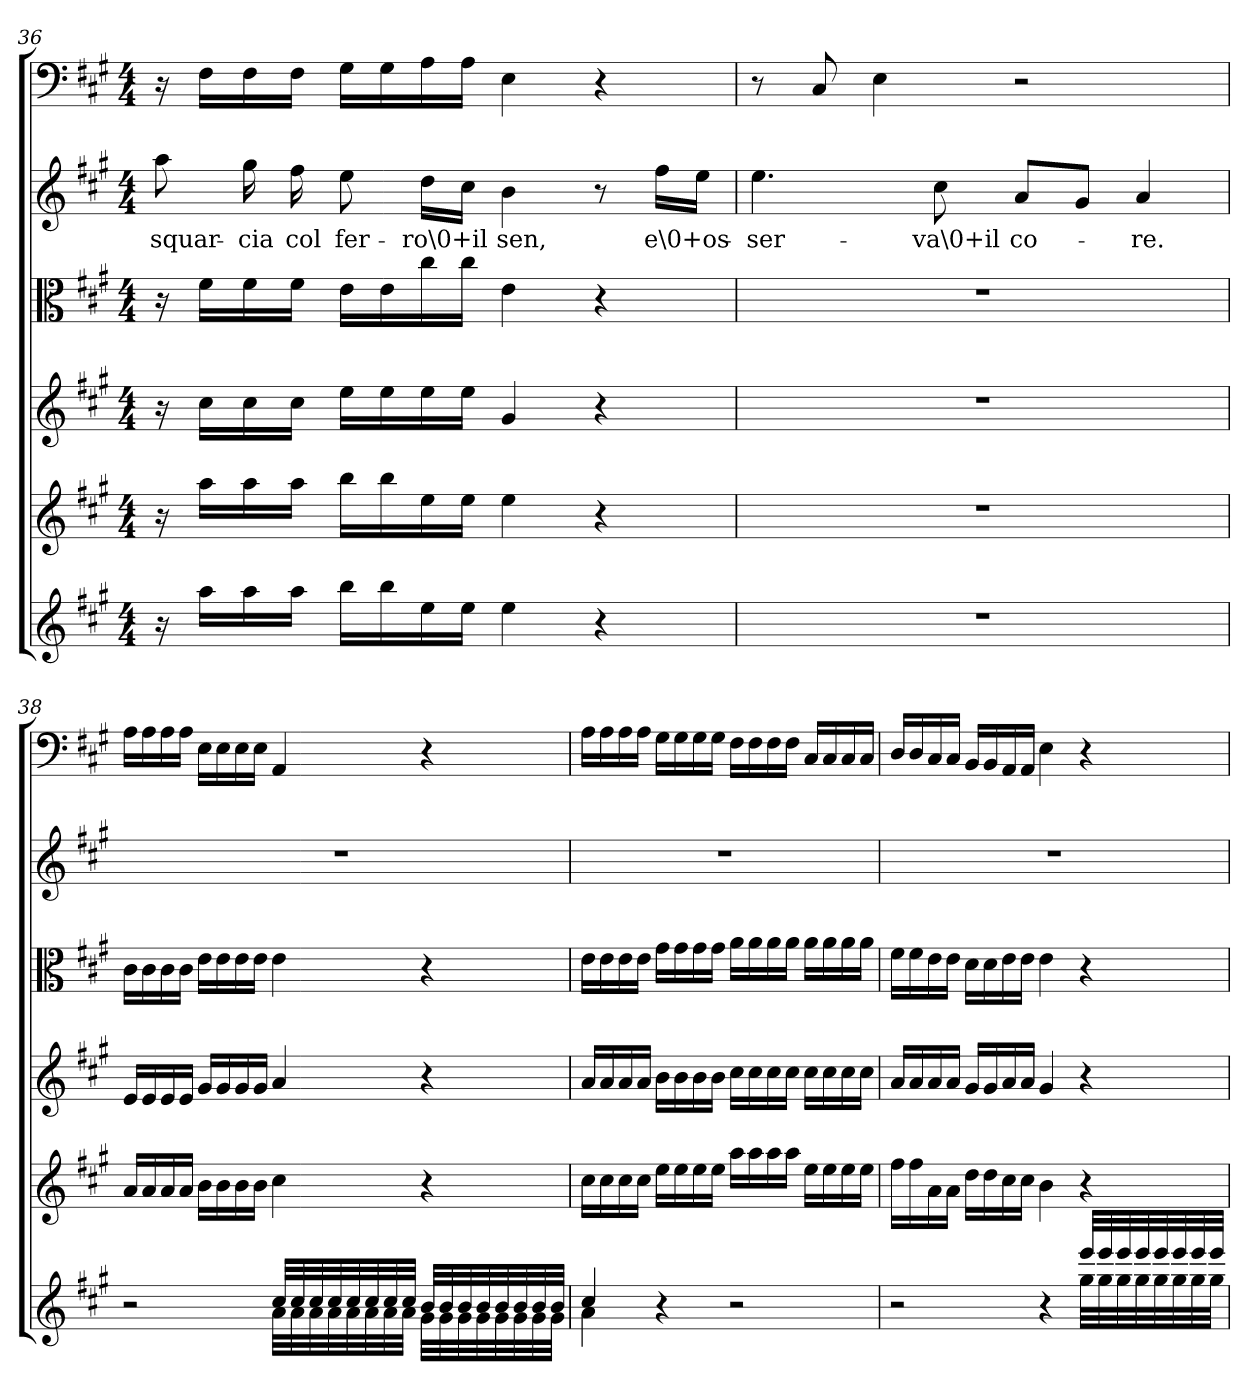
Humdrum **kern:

**kern	**kern	**kern	**kern	**kern	**text	**kern
*part6	*part5	*part4	*part3	*part2	*part2	*part1
*staff6	*staff5	*staff4	*staff3	*staff2	*staff2	*staff1
*clefG2	*clefG2	*clefG2	*clefC3	*clefG2	*	*clefF4
*k[f#c#g#]	*k[f#c#g#]	*k[f#c#g#]	*k[f#c#g#]	*k[f#c#g#]	*	*k[f#c#g#]
*A:	*A:	*A:	*A:	*A:	*	*A:
*M4/4	*M4/4	*M4/4	*M4/4	*M4/4	*	*M4/4
=36	=36	=36	=36	=36	=36	=36
16r	16r	16r	16r	8aa\	squar-	16r
16aa\LL	16aa\LL	16cc#\LL	16f#\LL	.	.	16F#\LL
16aa\	16aa\	16cc#\	16f#\	16gg#\	-cia	16F#\
16aa\JJ	16aa\JJ	16cc#\JJ	16f#\JJ	16ff#\	col	16F#\JJ
16bb\LL	16bb\LL	16ee\LL	16e\LL	8ee\	fer-	16G#\LL
16bb\	16bb\	16ee\	16e\	.	.	16G#\
16ee\	16ee\	16ee\	16cc#\	16dd\LL	-ro\0+il	16A\
16ee\JJ	16ee\JJ	16ee\JJ	16cc#\JJ	16cc#\JJ	.	16A\JJ
4ee\	4ee\	4g#/	4e\	4b\	sen,	4E\
4r	4r	4r	4r	8r	.	4r
.	.	.	.	16ff#\LL	e\0+os-	.
.	.	.	.	16ee\JJ	.	.
=37	=37	=37	=37	=37	=37	=37
1r	1r	1r	1r	4.ee\	-ser-	8r
.	.	.	.	.	.	8C#/
.	.	.	.	.	.	4E\
.	.	.	.	8cc#\	-va\0+il	.
.	.	.	.	8a/L	co-	2r
.	.	.	.	8g#/J	.	.
.	.	.	.	4a/	-re.	.
=38	=38	=38	=38	=38	=38	=38
*^	*	*	*	*	*	*
2r	2ryy	16a/LL	16e/LL	16c#\LL	1r	.	16A\LL
.	.	16a/	16e/	16c#\	.	.	16A\
.	.	16a/	16e/	16c#\	.	.	16A\
.	.	16a/JJ	16e/JJ	16c#\JJ	.	.	16A\JJ
.	.	16b\LL	16g#/LL	16e\LL	.	.	16E\LL
.	.	16b\	16g#/	16e\	.	.	16E\
.	.	16b\	16g#/	16e\	.	.	16E\
.	.	16b\JJ	16g#/JJ	16e\JJ	.	.	16E\JJ
32cc#/LLL	32a\LLL	4cc#\	4a/	4e\	.	.	4AA/
32cc#/	32a\	.	.	.	.	.	.
32cc#/	32a\	.	.	.	.	.	.
32cc#/	32a\	.	.	.	.	.	.
32cc#/	32a\	.	.	.	.	.	.
32cc#/	32a\	.	.	.	.	.	.
32cc#/	32a\	.	.	.	.	.	.
32cc#/JJJ	32a\JJJ	.	.	.	.	.	.
32b/LLL	32g#\LLL	4r	4r	4r	.	.	4r
32b/	32g#\	.	.	.	.	.	.
32b/	32g#\	.	.	.	.	.	.
32b/	32g#\	.	.	.	.	.	.
32b/	32g#\	.	.	.	.	.	.
32b/	32g#\	.	.	.	.	.	.
32b/	32g#\	.	.	.	.	.	.
32b/JJJ	32g#\JJJ	.	.	.	.	.	.
=39	=39	=39	=39	=39	=39	=39	=39
4cc#/	4a\	16cc#\LL	16a/LL	16e\LL	1r	.	16A\LL
.	.	16cc#\	16a/	16e\	.	.	16A\
.	.	16cc#\	16a/	16e\	.	.	16A\
.	.	16cc#\JJ	16a/JJ	16e\JJ	.	.	16A\JJ
4r	4ryy	16ee\LL	16b\LL	16g#\LL	.	.	16G#\LL
.	.	16ee\	16b\	16g#\	.	.	16G#\
.	.	16ee\	16b\	16g#\	.	.	16G#\
.	.	16ee\JJ	16b\JJ	16g#\JJ	.	.	16G#\JJ
2r	2ryy	16aa\LL	16cc#\LL	16a\LL	.	.	16F#\LL
.	.	16aa\	16cc#\	16a\	.	.	16F#\
.	.	16aa\	16cc#\	16a\	.	.	16F#\
.	.	16aa\JJ	16cc#\JJ	16a\JJ	.	.	16F#\JJ
.	.	16ee\LL	16cc#\LL	16a\LL	.	.	16C#/LL
.	.	16ee\	16cc#\	16a\	.	.	16C#/
.	.	16ee\	16cc#\	16a\	.	.	16C#/
.	.	16ee\JJ	16cc#\JJ	16a\JJ	.	.	16C#/JJ
=40	=40	=40	=40	=40	=40	=40	=40
2r	2ryy	16ff#\LL	16a/LL	16f#\LL	1r	.	16D/LL
.	.	16ff#\	16a/	16f#\	.	.	16D/
.	.	16a\	16a/	16e\	.	.	16C#/
.	.	16a\JJ	16a/JJ	16e\JJ	.	.	16C#/JJ
.	.	16dd\LL	16g#/LL	16d\LL	.	.	16BB/LL
.	.	16dd\	16g#/	16d\	.	.	16BB/
.	.	16cc#\	16a/	16e\	.	.	16AA/
.	.	16cc#\JJ	16a/JJ	16e\JJ	.	.	16AA/JJ
4r	4ryy	4b\	4g#/	4e\	.	.	4E\
32eee/LLL	32gg#\LLL	4r	4r	4r	.	.	4r
32eee/	32gg#\	.	.	.	.	.	.
32eee/	32gg#\	.	.	.	.	.	.
32eee/	32gg#\	.	.	.	.	.	.
32eee/	32gg#\	.	.	.	.	.	.
32eee/	32gg#\	.	.	.	.	.	.
32eee/	32gg#\	.	.	.	.	.	.
32eee/JJJ	32gg#\JJJ	.	.	.	.	.	.
*v	*v	*	*	*	*	*	*
=	=	=	=	=	=	=
*-	*-	*-	*-	*-	*-	*-
